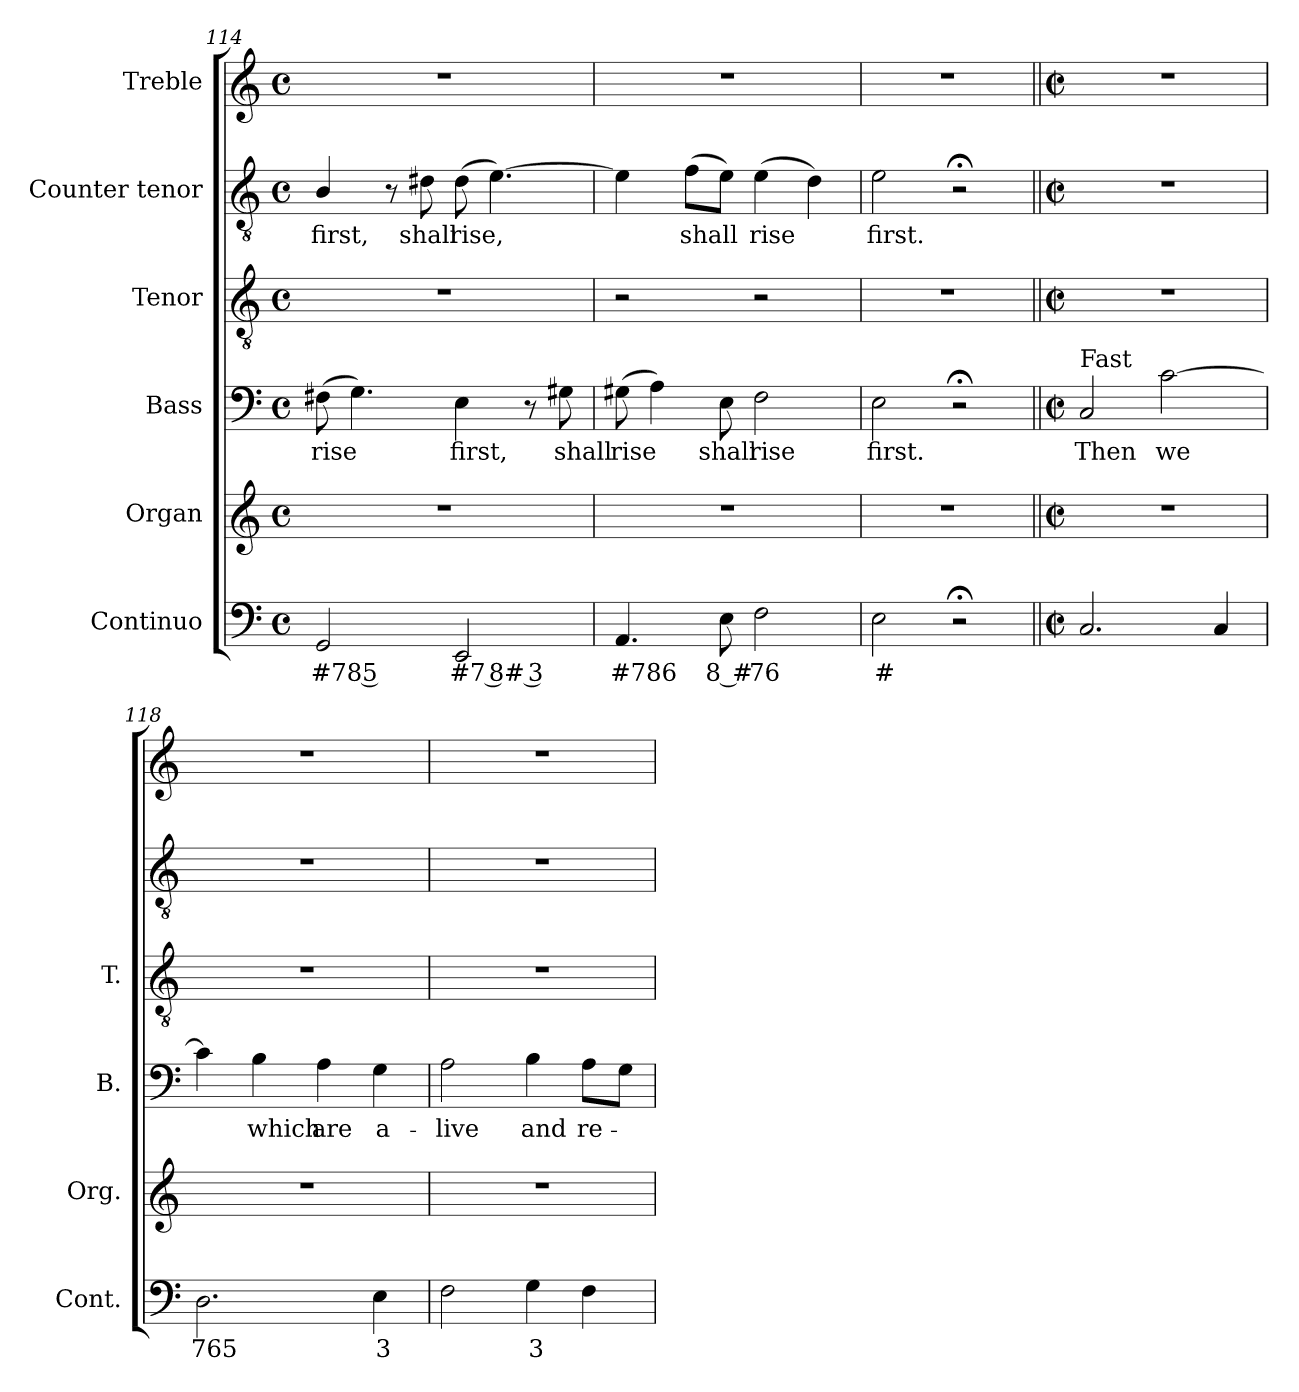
**kern	**text	**kern	**kern	**text	**kern	**kern	**text	**kern
*part6	*part6	*part5	*part4	*part4	*part3	*part2	*part2	*part1
*staff6	*staff6	*staff5	*staff4	*staff4	*staff3	*staff2	*staff2	*staff1
*I"Continuo	*	*I"Organ	*I"Bass	*	*I"Tenor	*I"Counter tenor	*	*I"Treble
*I'Cont.	*	*I'Org.	*I'B.	*	*I'T.	*	*	*
*clefF4	*	*clefG2	*clefF4	*	*clefGv2	*clefGv2	*	*clefG2
*	*	*	*	*	*ITrd7c12	*ITrd7c12	*	*
*k[]	*	*k[]	*k[]	*	*k[]	*k[]	*	*k[]
*C:	*	*C:	*C:	*	*C:	*C:	*	*C:
*M4/4	*	*M4/4	*M4/4	*	*M4/4	*M4/4	*	*M4/4
*met(c)	*	*met(c)	*met(c)	*	*met(c)	*met(c)	*	*met(c)
=114	=114	=114	=114	=114	=114	=114	=114	=114
!	!LO:LY:b:color=#000000	!	!	!	!	!	!	!
!	!	!	!	!LO:LY:b:color=#000000	!	!	!	!
!	!	!	!	!	!	!	!LO:LY:b:color=#000000	!
2GGi/	#78 5	1r	(8F#Xi\	rise	1r	4BBi/	first,	1r
.	.	.	4.Gi\)	.	.	.	.	.
.	.	.	.	.	.	8r	.	.
!	!	!	!	!	!	!	!LO:LY:b:color=#000000	!
.	.	.	.	.	.	8D#Xi\	shall	.
!	!LO:LY:b:color=#000000	!	!	!	!	!	!	!
!	!	!	!	!LO:LY:b:color=#000000	!	!	!	!
!	!	!	!	!	!	!	!LO:LY:b:color=#000000	!
2EEi/	#7 8# 3	.	4Ei\	first,	.	(8D#i\	rise,	.
.	.	.	.	.	.	[4.Ei\)	.	.
.	.	.	8r	.	.	.	.	.
!	!	!	!	!LO:LY:b:color=#000000	!	!	!	!
.	.	.	8G#Xi\	shall	.	.	.	.
=115	=115	=115	=115	=115	=115	=115	=115	=115
!	!LO:LY:b:color=#000000	!	!	!	!	!	!	!
!	!	!	!	!LO:LY:b:color=#000000	!	!	!	!
4.AAi/	#786	1r	(8G#Xi\	rise	2r	4Ei\]	.	1r
.	.	.	4Ai\)	.	.	.	.	.
!	!	!	!	!	!	!	!LO:LY:b:color=#000000	!
.	.	.	.	.	.	(8Fi\L	shall	.
!	!LO:LY:b:color=#000000	!	!	!	!	!	!	!
!	!	!	!	!LO:LY:b:color=#000000	!	!	!	!
8Ei\	8 #	.	8Ei\	shall	.	8Ei\J)	.	.
!	!LO:LY:b:color=#000000	!	!	!	!	!	!	!
!	!	!	!	!LO:LY:b:color=#000000	!	!	!	!
!	!	!	!	!	!	!	!LO:LY:b:color=#000000	!
2Fi\	76	.	2Fi\	rise	2r	(4Ei\	rise	.
.	.	.	.	.	.	4Di\)	.	.
=116	=116	=116	=116	=116	=116	=116	=116	=116
!	!LO:LY:b:color=#000000	!	!	!	!	!	!	!
!	!	!	!	!LO:LY:b:color=#000000	!	!	!	!
!	!	!	!	!	!	!	!LO:LY:b:color=#000000	!
2Ei\	#	1r	2Ei\	first.	1r	2Ei\	first.	1r
2r;	.	.	2r;	.	.	2r;	.	.
!!LO:LB:g=z
=117||	=117||	=117||	=117||	=117||	=117||	=117||	=117||	=117||
*M2/2	*	*M2/2	*M2/2	*	*M2/2	*M2/2	*	*M2/2
*met(c|)	*	*met(c|)	*met(c|)	*	*met(c|)	*met(c|)	*	*met(c|)
!	!	!	!LO:TX:a:t=Fast	!	!	!	!	!
!	!	!	!	!LO:LY:b:color=#000000	!	!	!	!
2.Ci/	.	1r	2Ci/	Then	1r	1r	.	1r
!	!	!	!	!LO:LY:b:color=#000000	!	!	!	!
.	.	.	[2ci\	we	.	.	.	.
4Ci/	.	.	.	.	.	.	.	.
=118	=118	=118	=118	=118	=118	=118	=118	=118
!	!LO:LY:b:color=#000000	!	!	!	!	!	!	!
2.Di\	765	1r	4ci\]	.	1r	1r	.	1r
!	!	!	!	!LO:LY:b:color=#000000	!	!	!	!
.	.	.	4Bi\	which	.	.	.	.
!	!	!	!	!LO:LY:b:color=#000000	!	!	!	!
.	.	.	4Ai\	are	.	.	.	.
!	!LO:LY:b:color=#000000	!	!	!	!	!	!	!
!	!	!	!	!LO:LY:b:color=#000000	!	!	!	!
4Ei\	3	.	4Gi\	a-	.	.	.	.
=119	=119	=119	=119	=119	=119	=119	=119	=119
!	!	!	!	!LO:LY:b:color=#000000	!	!	!	!
2Fi\	.	1r	2Ai\	-live	1r	1r	.	1r
!	!LO:LY:b:color=#000000	!	!	!	!	!	!	!
!	!	!	!	!LO:LY:b:color=#000000	!	!	!	!
4Gi\	3	.	4Bi\	and	.	.	.	.
!	!	!	!	!LO:LY:b:color=#000000	!	!	!	!
4Fi\	.	.	8Ai\L	re-	.	.	.	.
.	.	.	8Gi\J	.	.	.	.	.
=	=	=	=	=	=	=	=	=
*-	*-	*-	*-	*-	*-	*-	*-	*-
